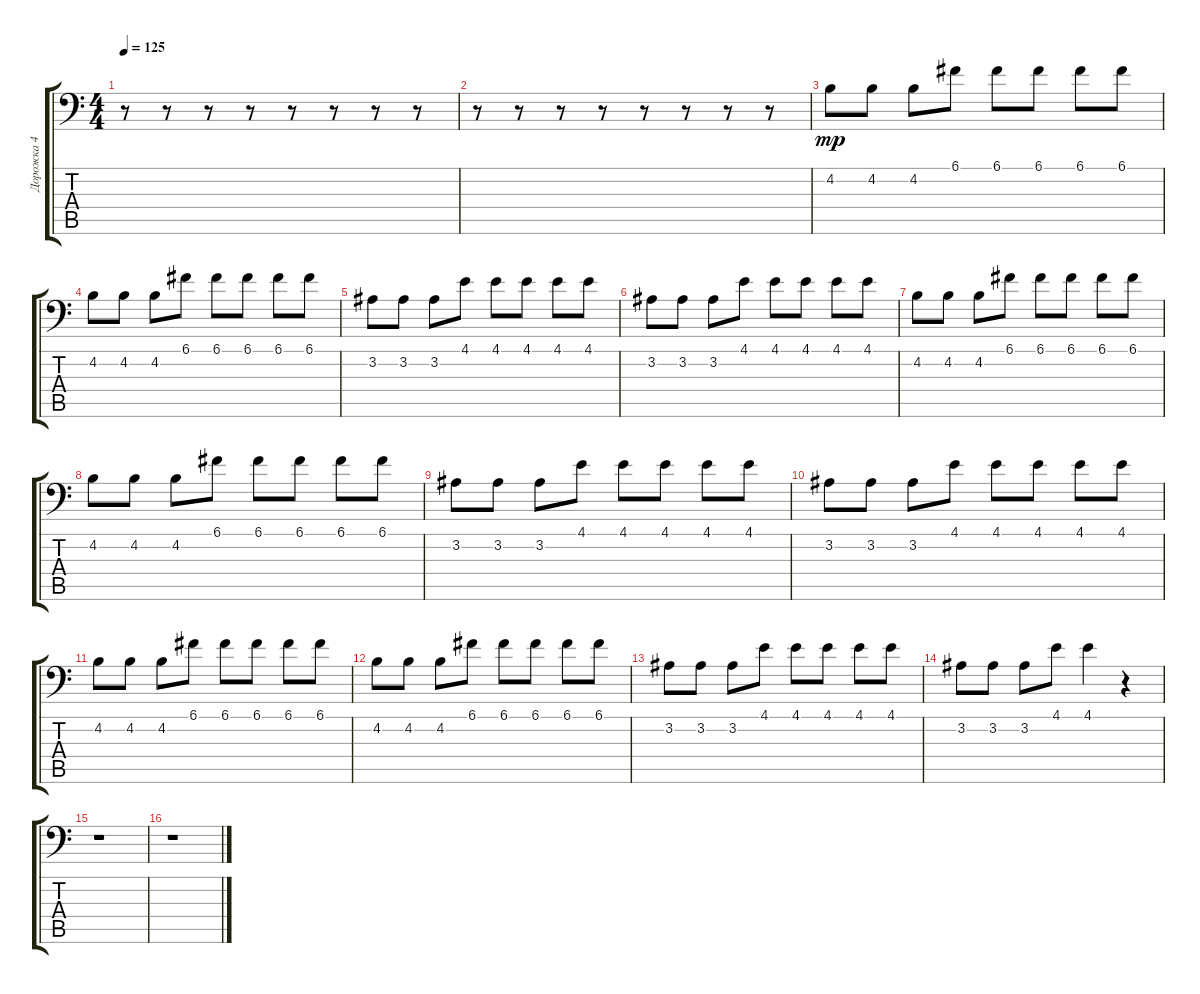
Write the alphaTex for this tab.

\track ("Дорожка 4" "Дорожка 4") {instrument acousticbass}
\staff {score tabs}
\tuning (C3 G2 D2 A1 E1 B0) {hide}
\ts (4 4)
\tempo 125
\clef f4
\ks c
r.8{dy mp} r.8 r.8 r.8 r.8 r.8 r.8 r.8 |
r.8 r.8 r.8 r.8 r.8 r.8 r.8 r.8 |
4.2.8 4.2.8 4.2.8 6.1.8 6.1.8 6.1.8 6.1.8 6.1.8 |
4.2.8 4.2.8 4.2.8 6.1.8 6.1.8 6.1.8 6.1.8 6.1.8 |
3.2.8 3.2.8 3.2.8 4.1.8 4.1.8 4.1.8 4.1.8 4.1.8 |
3.2.8 3.2.8 3.2.8 4.1.8 4.1.8 4.1.8 4.1.8 4.1.8 |
4.2.8 4.2.8 4.2.8 6.1.8 6.1.8 6.1.8 6.1.8 6.1.8 |
4.2.8 4.2.8 4.2.8 6.1.8 6.1.8 6.1.8 6.1.8 6.1.8 |
3.2.8 3.2.8 3.2.8 4.1.8 4.1.8 4.1.8 4.1.8 4.1.8 |
3.2.8 3.2.8 3.2.8 4.1.8 4.1.8 4.1.8 4.1.8 4.1.8 |
4.2.8 4.2.8 4.2.8 6.1.8 6.1.8 6.1.8 6.1.8 6.1.8 |
4.2.8 4.2.8 4.2.8 6.1.8 6.1.8 6.1.8 6.1.8 6.1.8 |
3.2.8 3.2.8 3.2.8 4.1.8 4.1.8 4.1.8 4.1.8 4.1.8 |
3.2.8 3.2.8 3.2.8 4.1.8 4.1.4 r.4 |
r.1 |
r.1
